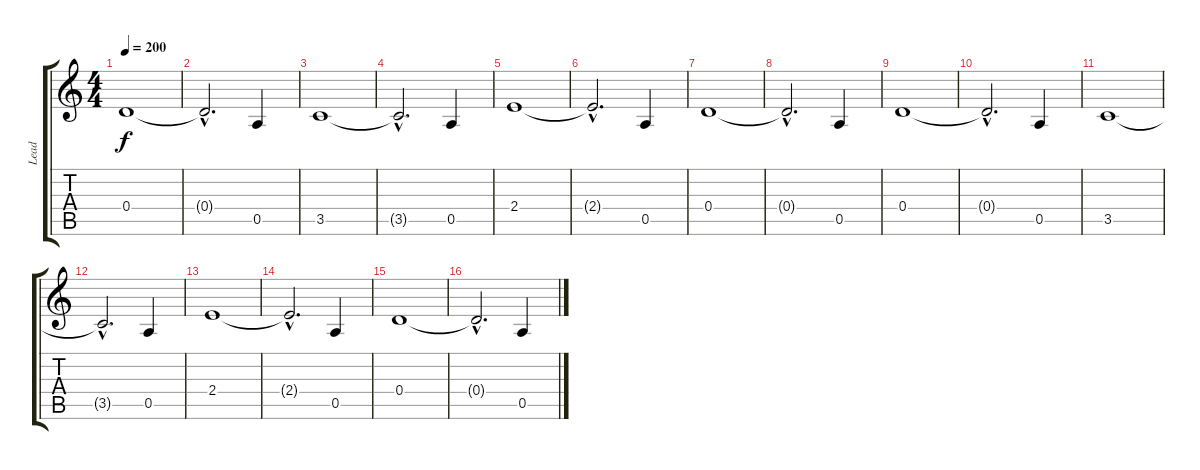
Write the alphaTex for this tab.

\track ("Lead" "Lead") {instrument electricguitarclean}
\staff {score tabs}
\tuning (E4 B3 G3 D3 A2 E2) {hide}
\ts (4 4)
\tempo 200
\clef g2
\ks c
0.4.1{dy f} |
0.4{hac t}.2{d} 0.5.4 |
3.5.1 |
3.5{hac t}.2{d} 0.5.4 |
2.4.1 |
2.4{hac t}.2{d} 0.5.4 |
0.4.1 |
0.4{hac t}.2{d} 0.5.4 |
0.4.1 |
0.4{hac t}.2{d} 0.5.4 |
3.5.1 |
3.5{hac t}.2{d} 0.5.4 |
2.4.1 |
2.4{hac t}.2{d} 0.5.4 |
0.4.1 |
0.4{hac t}.2{d} 0.5.4
